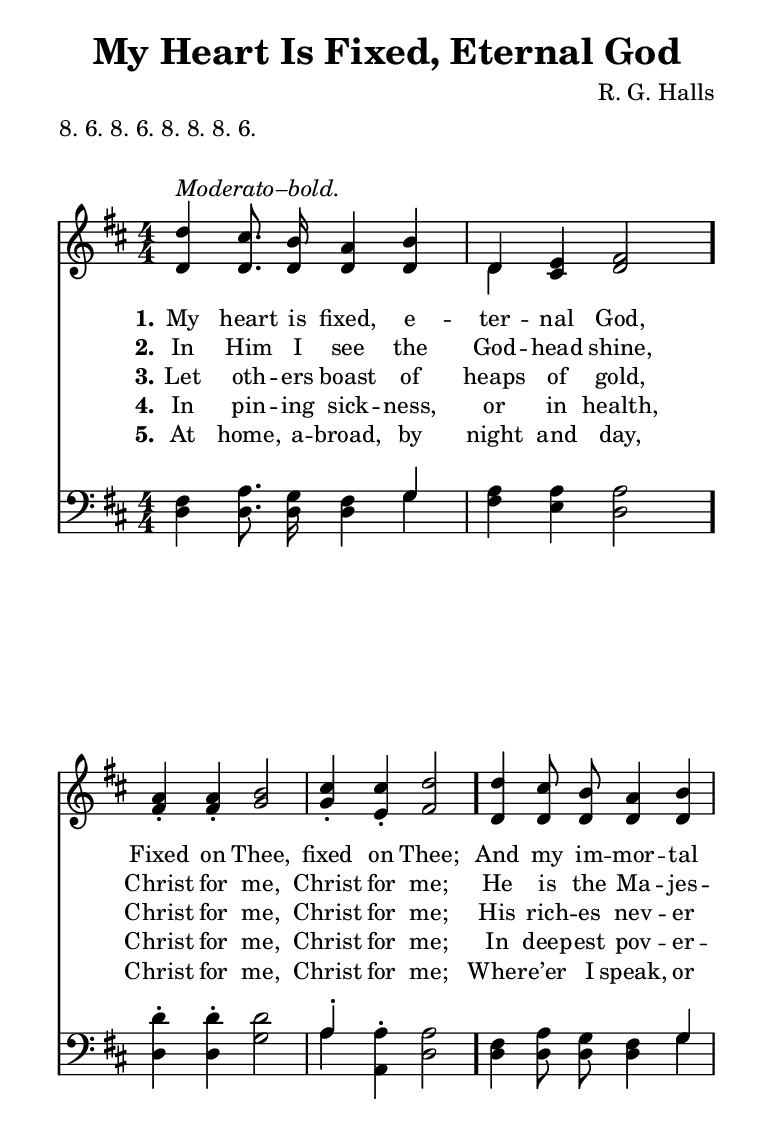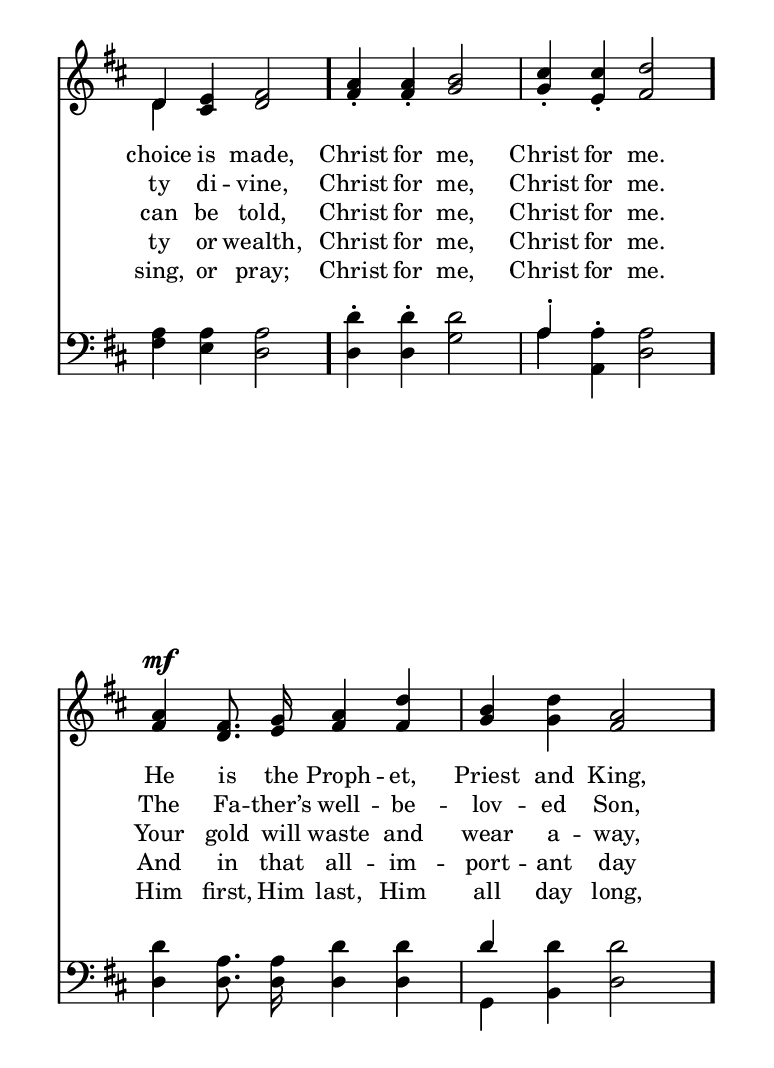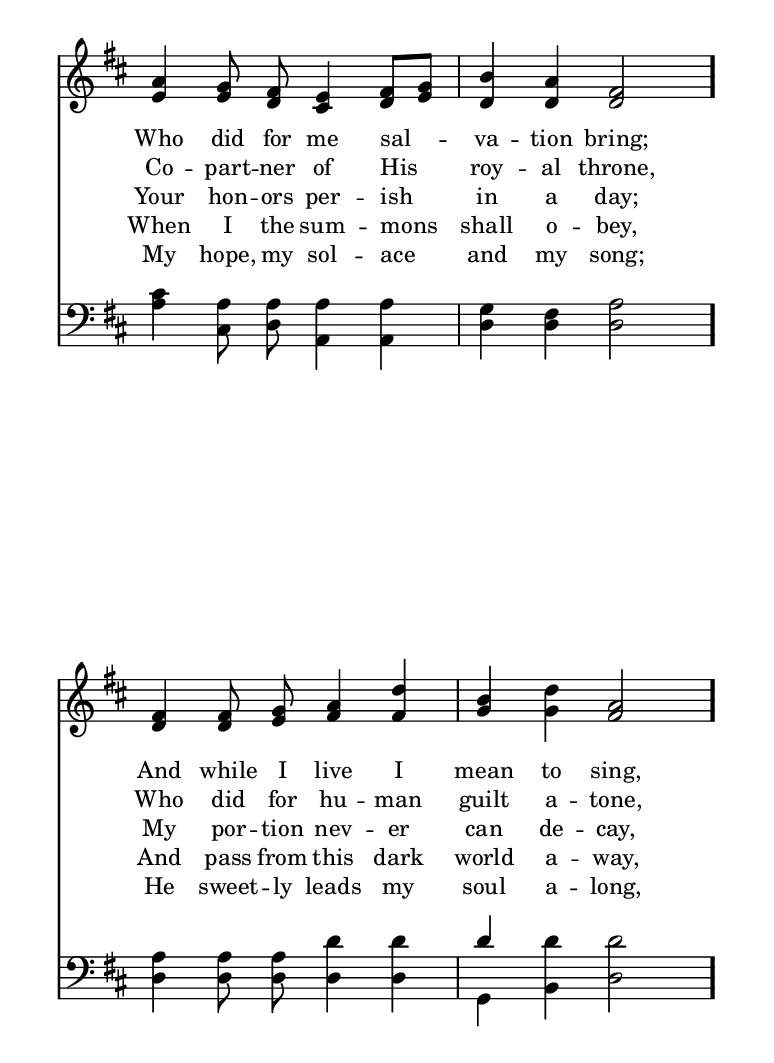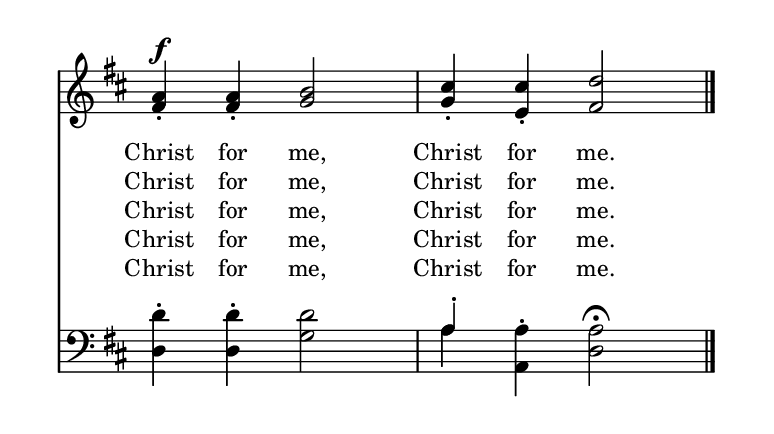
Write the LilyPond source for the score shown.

\include "common/global.ily"
\paper {
  \include "common/paper.ily"
}

\header{
  hymnnumber = "243"
  title = "My Heart Is Fixed, Eternal God"
  tunename = "Christ for Me"
  meter = "8. 6. 8. 6. 8. 8. 8. 6."
  poet = ""
  composer = "R. G. Halls"
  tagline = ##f
}

ta = { \tempo 4=80 }
tb = { \tempo 4=40 }

patternA = { \ta c4 c8. c16 c4 c | c c c2 }
patternB = { \ta c4 c4 c2 }
patternC = { \ta c4 c8 c c4 c | c4 c c2 }
patternD = { \ta c4 c8 c c4 c8[ c8] | c4 c c2 }
patternE = { \ta c4 c4 c2 | c4 c4 \tb c2\fermata }

global = {
  \include "common/overrides.ily"
  \override Staff.TimeSignature.style = #'numbered
  \time 4/4
  \override Score.MetronomeMark.transparent = ##t % hide all fermata changes too
  \ta
  \key d \major
  \autoBeamOff
}

notesSoprano = {
\global
\relative c'' {

  \changePitch \patternA { d^\markup{\italic{Moderato–bold.}} cis b a b | d, e fis }
  \changePitch \patternB { a a b | cis cis d }
  \changePitch \patternC { d cis b a b | d, e fis }
  \changePitch \patternB { a a b | cis cis d }

  \changePitch \patternA { a^\mf fis g a d | b d a }
  \changePitch \patternD { a g fis e fis g | b a fis }
  \changePitch \patternC { fis fis g a d | b d a }
  \changePitch \patternB { a^\f a b | cis cis d }

  \bar "|."

}
}

notesAlto = {
\global
\relative e' {

  \changePitch \patternA { d d d d d | d cis d }
  \changePitch \patternB { fis\staccato fis\staccato g | g\staccato e\staccato fis }
  \changePitch \patternC { d d d d d | d cis d }
  \changePitch \patternB { fis\staccato fis\staccato g | g\staccato e\staccato fis }

  \changePitch \patternA { fis d e fis fis | g g fis }
  \changePitch \patternD { e e d cis d e | d d d }
  \changePitch \patternC { d d e fis fis | g g fis }
  \changePitch \patternB { fis\staccato fis\staccato g | g\staccato e\staccato fis }

}
}

notesTenor = {
\global
\relative a {

  \changePitch \patternA { fis a g fis g | a a a }
  \changePitch \patternB { d\staccato d\staccato d | a\staccato a\staccato a }
  \changePitch \patternC { fis a g fis g | a a a }
  \changePitch \patternB { d\staccato d\staccato d | a\staccato a\staccato a }

  \changePitch \patternA { d a a d d | d d d }
  \changePitch \patternC { cis a a a a | g fis a }
  \changePitch \patternC { a a a d d | d d d }
  \changePitch \patternB { d\staccato d\staccato d | a\staccato a\staccato a }

}
}

notesBass = {
\global
\relative f {

  \changePitch \patternA { d d d d g | fis e d }
  \changePitch \patternB { d d g | a a, d }
  \changePitch \patternC { d d d d g | fis e d }
  \changePitch \patternB { d d g | a a, d }

  \changePitch \patternA { d d d d d | g, b d }
  \changePitch \patternC { a' cis, d a a | d d d }
  \changePitch \patternC { d d d d d | g, b d }
  \changePitch \patternE { d d g | a a, d }

}
}

wordsA = \lyricmode {
\set stanza = "1."

My heart is fixed, e -- ter -- nal God, \bar "."
Fixed on Thee, fixed on Thee; \bar "."
And my im -- mor -- tal choice is made, \bar "."
Christ for me, Christ for me. \bar "."
He is the Proph -- et, Priest and King, \bar "."
Who did for me sal -- va -- tion bring; \bar "."
And while I live I mean to sing, \bar "."
Christ for me, Christ for me. \bar "."

}

wordsB = \lyricmode {
\set stanza = "2."

In Him I see the God -- head shine,
Christ for me, Christ for me;
He is the Ma -- jes -- ty di -- vine,
Christ for me, Christ for me.
The Fa -- ther’s well -- be -- lov -- ed Son,
Co -- part -- ner of His roy -- al throne,
Who did for hu -- man guilt a -- tone,
Christ for me, Christ for me.

}

wordsC = \lyricmode {
\set stanza = "3."

Let oth -- ers boast of heaps of gold,
Christ for me, Christ for me;
His rich -- es nev -- er can be told,
Christ for me, Christ for me.
Your gold will waste and wear a -- way,
Your hon -- ors per -- ish in a day;
My por -- tion nev -- er can de -- cay,
Christ for me, Christ for me.

}

wordsD = \lyricmode {
\set stanza = "4."

In pin -- ing sick -- ness, or in health,
Christ for me, Christ for me;
In deep -- est pov -- er -- ty or wealth,
Christ for me, Christ for me.
And in that all -- im -- port -- ant day
When I the sum -- mons shall o -- bey,
And pass from this dark world a -- way,
Christ for me, Christ for me.

}

wordsE = \lyricmode {
\set stanza = "5."

At home, a -- broad, by night and day,
Christ for me, Christ for me;
Wher -- e’er I speak, or sing, or pray;
Christ for me, Christ for me.
Him first, Him last, Him all day long,
My hope, my sol -- ace and my song;
He sweet -- ly leads my soul a -- long,
Christ for me, Christ for me.

}

\score {
  \context ChoirStaff <<
    \context Staff = upper <<
      \set Staff.autoBeaming = ##f
      \set ChoirStaff.systemStartDelimiter = #'SystemStartBar
      \set ChoirStaff.printPartCombineTexts = ##f
      \partcombine #'(2 . 9) \notesSoprano \notesAlto
      \context NullVoice = sopranos { \voiceOne << \notesSoprano >> }
      \context NullVoice = altos { \voiceTwo << \notesAlto >> }
      \context Lyrics = one   \lyricsto sopranos \wordsA
      \context Lyrics = two   \lyricsto sopranos \wordsB
      \context Lyrics = three \lyricsto sopranos \wordsC
      \context Lyrics = four  \lyricsto sopranos \wordsD
      \context Lyrics = five  \lyricsto sopranos \wordsE
    >>
    \context Staff = men <<
      \set Staff.autoBeaming = ##f
      \clef bass
      \set ChoirStaff.printPartCombineTexts = ##f
      \partcombine #'(2 . 9) \notesTenor \notesBass
      \context NullVoice = tenors { \voiceOne << \notesTenor >> }
      \context NullVoice = basses { \voiceTwo << \notesBass >> }
    >>
  >>
  \layout {
    \include "common/layout.ily"
  }
  \midi{
    \include "common/midi.ily"
  }
}

\version "2.19.49"  % necessary for upgrading to future LilyPond versions.

% vi:set et ts=2 sw=2 ai nocindent syntax=lilypond:
